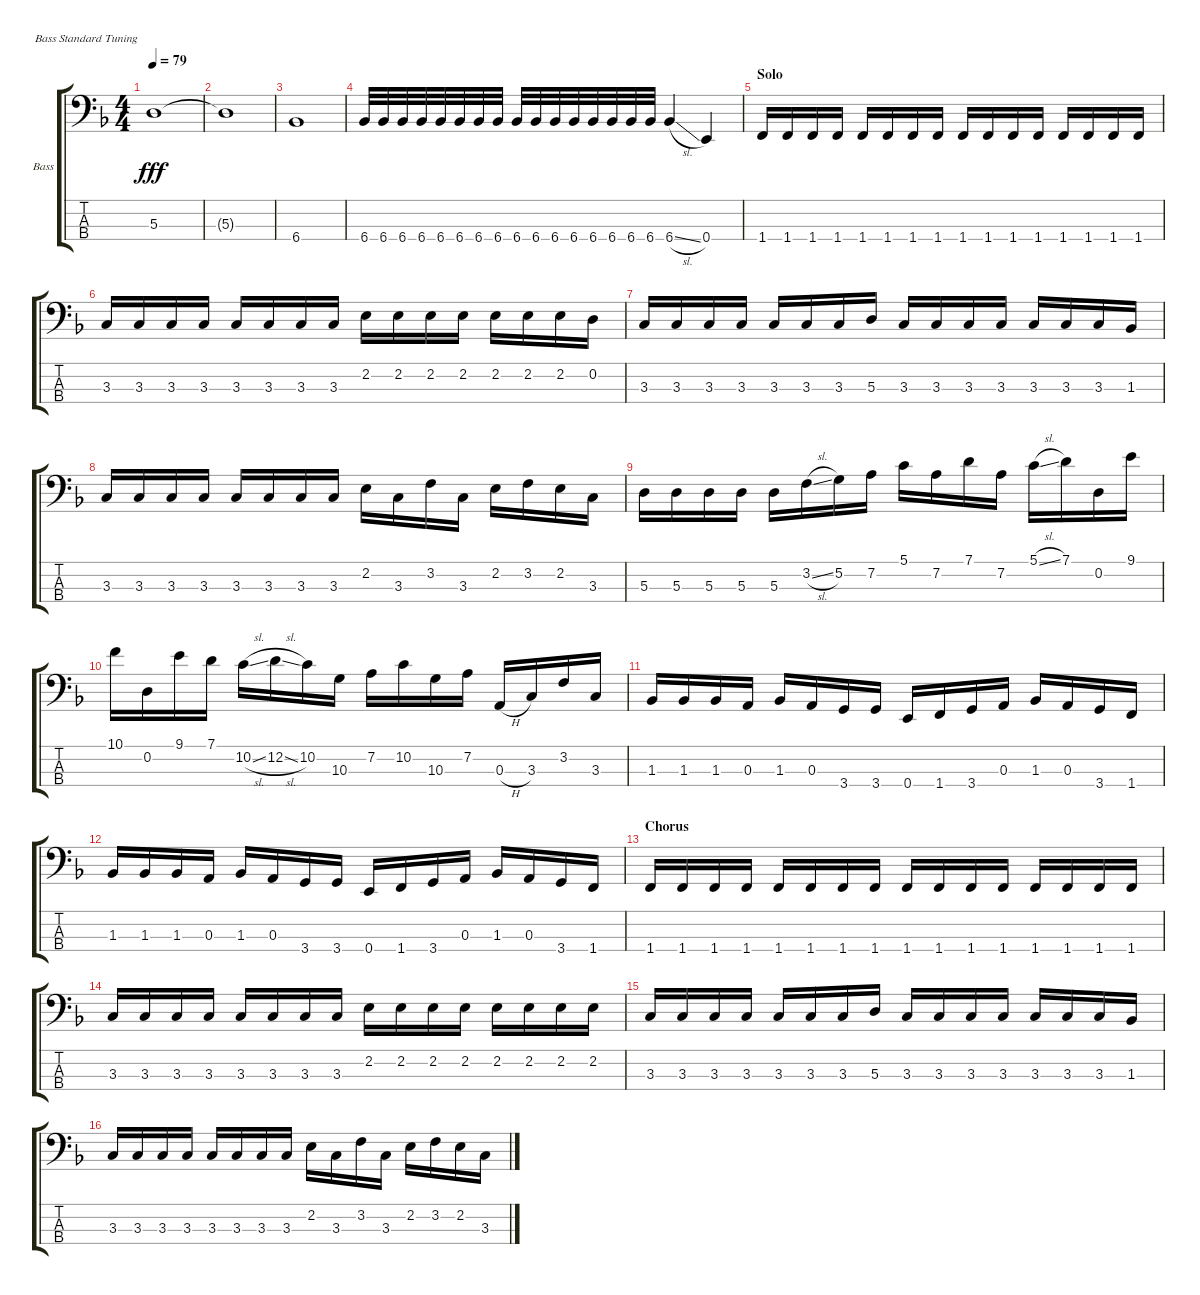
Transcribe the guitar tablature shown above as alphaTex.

\defaultSystemsLayout 4
\bracketExtendMode groupsimilarinstruments
\firstSystemTrackNameOrientation horizontal
\otherSystemsTrackNameOrientation horizontal
\track ("Bass" "Bass") {instrument electricbassfinger}
\staff {score tabs}
\tuning (G2 D2 A1 E1)
\ts (4 4)
\tempo 79
\clef f4
\ks f
5.3.1{dy fff} |
5.3{t}.1 |
6.4.1 |
6.4.32 6.4.32 6.4.32 6.4.32 6.4.32 6.4.32 6.4.32 6.4.32 6.4.32 6.4.32 6.4.32 6.4.32 6.4.32 6.4.32 6.4.32 6.4.32 6.4{sl}.4 0.4.4 |
\section ("" "Solo")
1.4.16 1.4.16 1.4.16 1.4.16 1.4.16 1.4.16 1.4.16 1.4.16 1.4.16 1.4.16 1.4.16 1.4.16 1.4.16 1.4.16 1.4.16 1.4.16 |
3.3.16 3.3.16 3.3.16 3.3.16 3.3.16 3.3.16 3.3.16 3.3.16 2.2.16 2.2.16 2.2.16 2.2.16 2.2.16 2.2.16 2.2.16 0.2.16 |
3.3.16 3.3.16 3.3.16 3.3.16 3.3.16 3.3.16 3.3.16 5.3.16 3.3.16 3.3.16 3.3.16 3.3.16 3.3.16 3.3.16 3.3.16 1.3.16 |
3.3.16 3.3.16 3.3.16 3.3.16 3.3.16 3.3.16 3.3.16 3.3.16 2.2.16 3.3.16 3.2.16 3.3.16 2.2.16 3.2.16 2.2.16 3.3.16 |
5.3.16 5.3.16 5.3.16 5.3.16 5.3.16 3.2{sl}.16 5.2.16 7.2.16 5.1.16 7.2.16 7.1.16 7.2.16 5.1{sl}.16 7.1.16 0.2.16 9.1.16 |
10.1.16 0.2.16 9.1.16 7.1.16 10.2{sl}.16 12.2{sl}.16 10.2.16 10.3.16 7.2.16 10.2.16 10.3.16 7.2.16 0.3{h}.16 3.3.16 3.2.16 3.3.16 |
1.3.16 1.3.16 1.3.16 0.3.16 1.3.16 0.3.16 3.4.16 3.4.16 0.4.16 1.4.16 3.4.16 0.3.16 1.3.16 0.3.16 3.4.16 1.4.16 |
1.3.16 1.3.16 1.3.16 0.3.16 1.3.16 0.3.16 3.4.16 3.4.16 0.4.16 1.4.16 3.4.16 0.3.16 1.3.16 0.3.16 3.4.16 1.4.16 |
\section ("" "Chorus")
1.4.16 1.4.16 1.4.16 1.4.16 1.4.16 1.4.16 1.4.16 1.4.16 1.4.16 1.4.16 1.4.16 1.4.16 1.4.16 1.4.16 1.4.16 1.4.16 |
3.3.16 3.3.16 3.3.16 3.3.16 3.3.16 3.3.16 3.3.16 3.3.16 2.2.16 2.2.16 2.2.16 2.2.16 2.2.16 2.2.16 2.2.16 2.2.16 |
3.3.16 3.3.16 3.3.16 3.3.16 3.3.16 3.3.16 3.3.16 5.3.16 3.3.16 3.3.16 3.3.16 3.3.16 3.3.16 3.3.16 3.3.16 1.3.16 |
3.3.16 3.3.16 3.3.16 3.3.16 3.3.16 3.3.16 3.3.16 3.3.16 2.2.16 3.3.16 3.2.16 3.3.16 2.2.16 3.2.16 2.2.16 3.3.16
